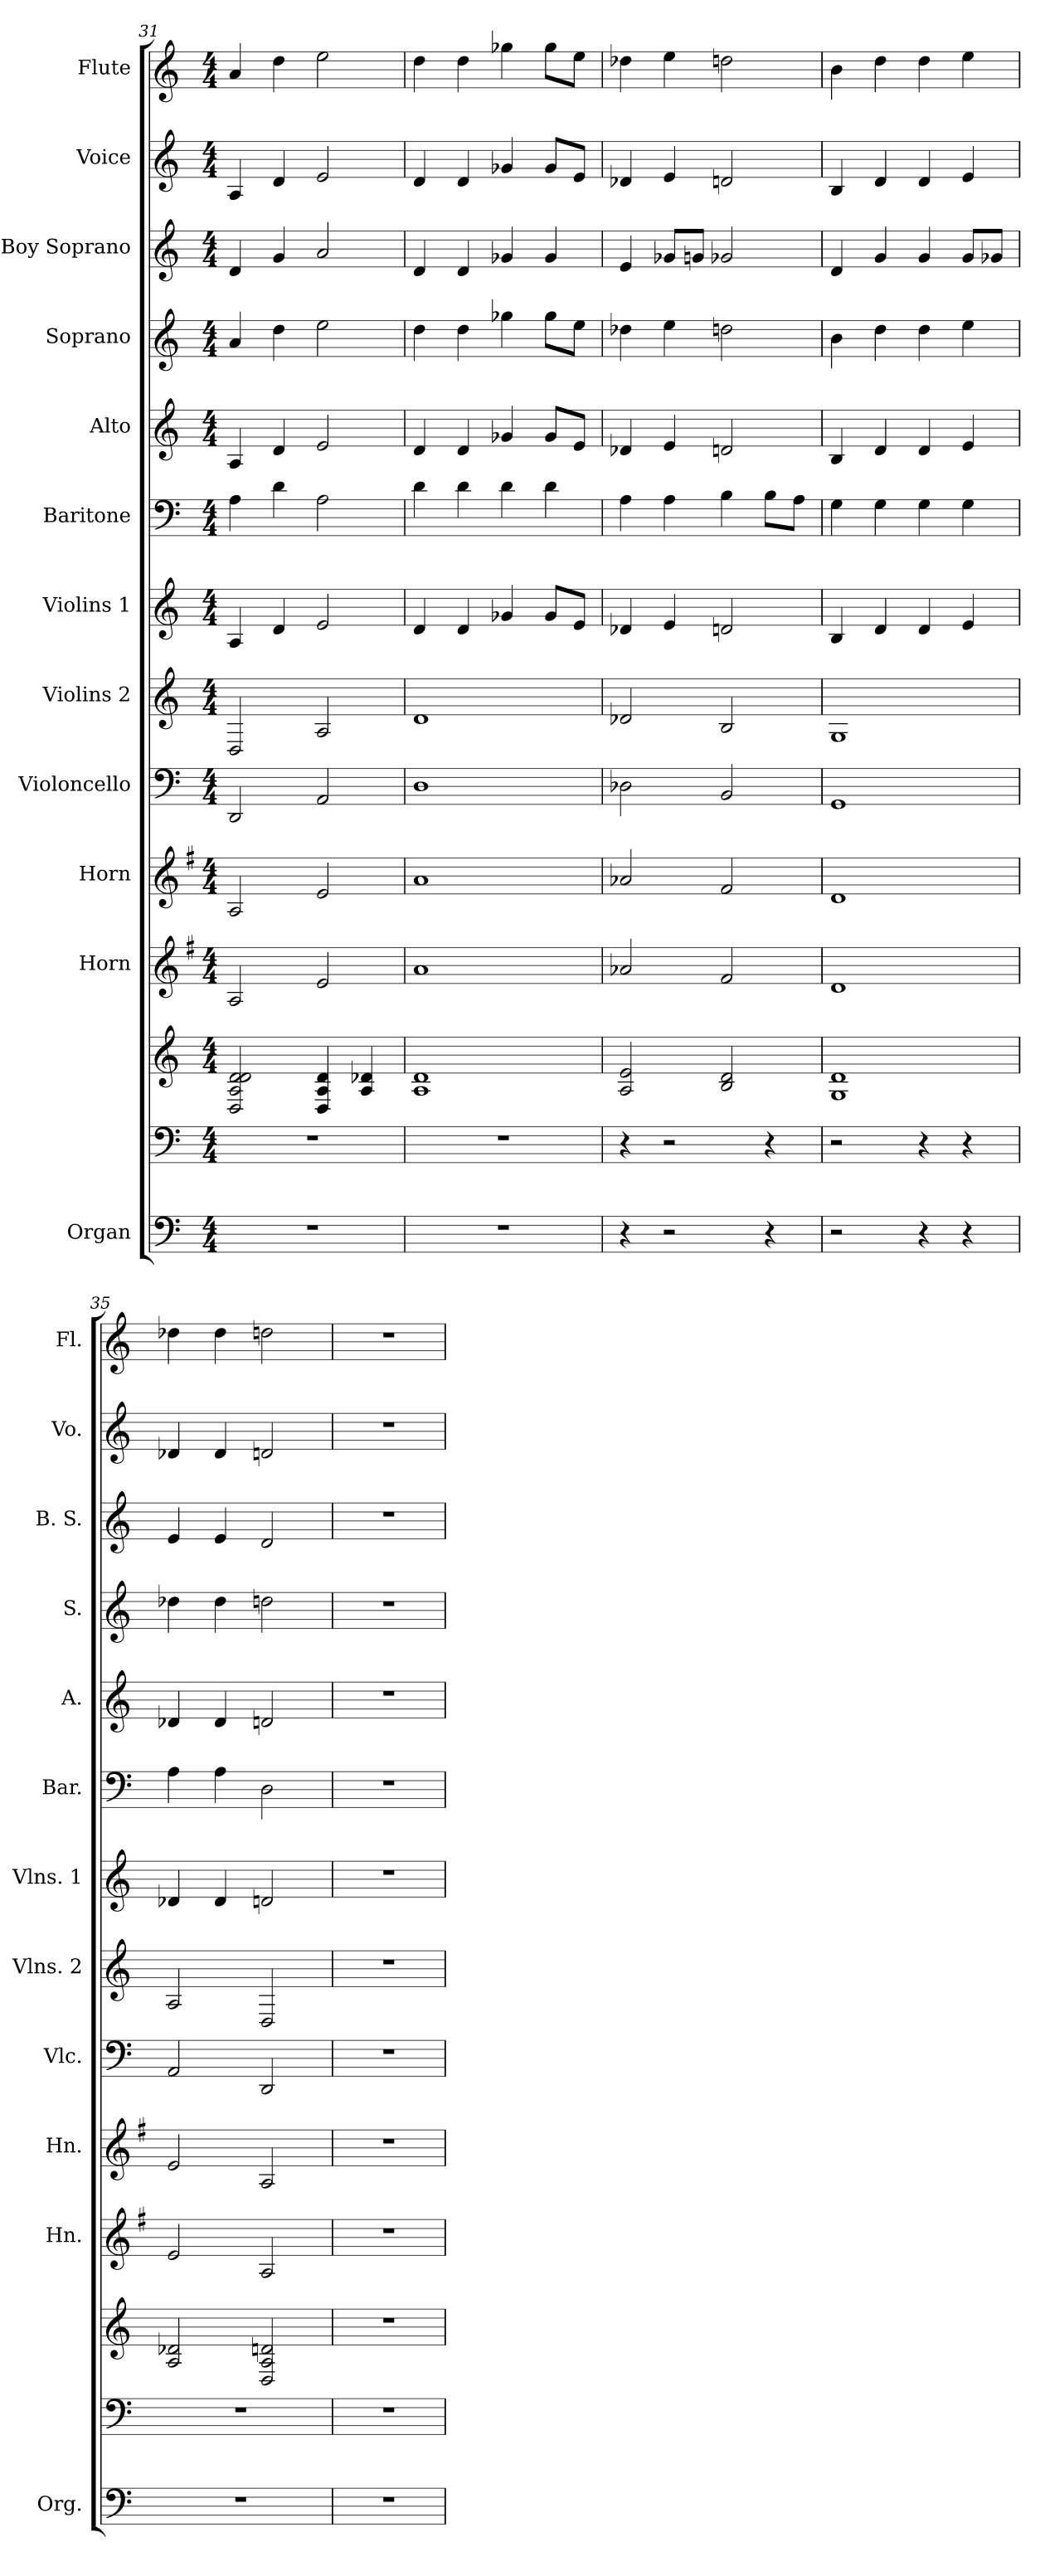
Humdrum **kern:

**kern	**kern	**kern	**kern	**kern	**kern	**kern	**kern	**kern	**kern	**kern	**kern	**kern	**kern
*part12	*part12	*part12	*part11	*part10	*part9	*part8	*part7	*part6	*part5	*part4	*part3	*part2	*part1
*staff14	*staff13	*staff12	*staff11	*staff10	*staff9	*staff8	*staff7	*staff6	*staff5	*staff4	*staff3	*staff2	*staff1
*I"Organ	*	*	*I"Horn	*I"Horn	*I"Violoncello	*I"Violins 2	*I"Violins 1	*I"Baritone	*I"Alto	*I"Soprano	*I"Boy Soprano	*I"Voice	*I"Flute
*I'Org.	*	*	*I'Hn.	*I'Hn.	*I'Vlc.	*I'Vlns. 2	*I'Vlns. 1	*I'Bar.	*I'A.	*I'S.	*I'B. S.	*I'Vo.	*I'Fl.
!!LO:PB:g=z
*clefF4	*clefF4	*clefG2	*clefG2	*clefG2	*clefF4	*clefG2	*clefG2	*clefF4	*clefG2	*clefG2	*clefG2	*clefG2	*clefG2
*	*	*	*ITrd4c7	*ITrd4c7	*	*	*	*	*	*	*	*	*
*k[]	*k[]	*k[]	*k[]	*k[]	*k[]	*k[]	*k[]	*k[]	*k[]	*k[]	*k[]	*k[]	*k[]
*C:	*C:	*C:	*C:	*C:	*C:	*C:	*C:	*C:	*C:	*C:	*C:	*C:	*C:
*M4/4	*M4/4	*M4/4	*M4/4	*M4/4	*M4/4	*M4/4	*M4/4	*M4/4	*M4/4	*M4/4	*M4/4	*M4/4	*M4/4
=31	=31	=31	=31	=31	=31	=31	=31	=31	=31	=31	=31	=31	=31
1r	1r	2D/ 2A/ 2d/ 2d/	2D/	2D/	2DD/	2D/	4A/	4A\	4A/	4a/	4d/	4A/	4a/
.	.	.	.	.	.	.	4d/	4d\	4d/	4dd\	4g/	4d/	4dd\
.	.	4D/ 4A/ 4d/	2A/	2A/	2AA/	2A/	2e/	2A\	2e/	2ee\	2a/	2e/	2ee\
.	.	4A/ 4d-X/	.	.	.	.	.	.	.	.	.	.	.
=32	=32	=32	=32	=32	=32	=32	=32	=32	=32	=32	=32	=32	=32
1r	1r	1A 1d	1d	1d	1D	1d	4d/	4d\	4d/	4dd\	4d/	4d/	4dd\
.	.	.	.	.	.	.	4d/	4d\	4d/	4dd\	4d/	4d/	4dd\
.	.	.	.	.	.	.	4g-X/	4d\	4g-X/	4gg-X\	4g-X/	4g-X/	4gg-X\
.	.	.	.	.	.	.	8g-/L	4d\	8g-/L	8gg-\L	4g-/	8g-/L	8gg-\L
.	.	.	.	.	.	.	8e/J	.	8e/J	8ee\J	.	8e/J	8ee\J
=33	=33	=33	=33	=33	=33	=33	=33	=33	=33	=33	=33	=33	=33
4r	4r	2A/ 2e/	2d-X/	2d-X/	2D-X\	2d-X/	4d-X/	4A\	4d-X/	4dd-X\	4e/	4d-X/	4dd-X\
2r	2r	.	.	.	.	.	4e/	4A\	4e/	4ee\	8g-X/L	4e/	4ee\
.	.	.	.	.	.	.	.	.	.	.	8gn/J	.	.
.	.	2B/ 2d/	2B/	2B/	2BB/	2B/	2dn/	4B\	2dn/	2ddn\	2g-X/	2dn/	2ddn\
4r	4r	.	.	.	.	.	.	8B\L	.	.	.	.	.
.	.	.	.	.	.	.	.	8A\J	.	.	.	.	.
=34	=34	=34	=34	=34	=34	=34	=34	=34	=34	=34	=34	=34	=34
2r	2r	1G 1d	1G	1G	1GG	1G	4B/	4G\	4B/	4b\	4d/	4B/	4b\
.	.	.	.	.	.	.	4d/	4G\	4d/	4dd\	4g/	4d/	4dd\
4r	4r	.	.	.	.	.	4d/	4G\	4d/	4dd\	4g/	4d/	4dd\
4r	4r	.	.	.	.	.	4e/	4G\	4e/	4ee\	8g/L	4e/	4ee\
.	.	.	.	.	.	.	.	.	.	.	8g-X/J	.	.
=35	=35	=35	=35	=35	=35	=35	=35	=35	=35	=35	=35	=35	=35
1r	1r	2A/ 2d-X/	2A/	2A/	2AA/	2A/	4d-X/	4A\	4d-X/	4dd-X\	4e/	4d-X/	4dd-X\
.	.	.	.	.	.	.	4d-/	4A\	4d-/	4dd-\	4e/	4d-/	4dd-\
.	.	2D/ 2A/ 2dn/	2D/	2D/	2DD/	2D/	2dn/	2D\	2dn/	2ddn\	2d/	2dn/	2ddn\
=36	=36	=36	=36	=36	=36	=36	=36	=36	=36	=36	=36	=36	=36
1r	1r	1r	1r	1r	1r	1r	1r	1r	1r	1r	1r	1r	1r
=	=	=	=	=	=	=	=	=	=	=	=	=	=
*-	*-	*-	*-	*-	*-	*-	*-	*-	*-	*-	*-	*-	*-
